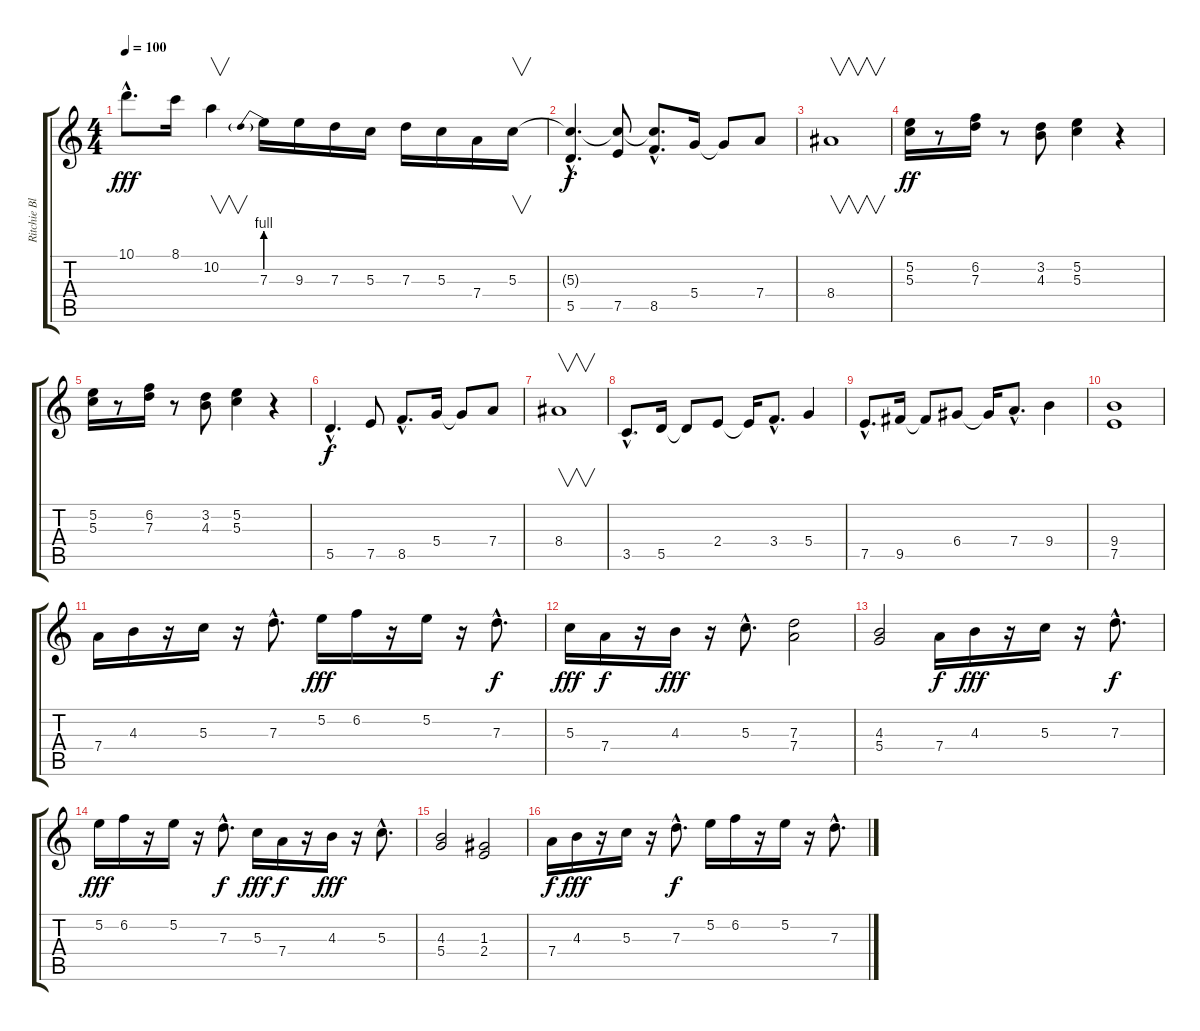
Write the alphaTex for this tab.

\track ("Ritchie Blackmore" "Ritchie Bl") {instrument distortionguitar}
\staff {score tabs}
\tuning (E4 B3 G3 D3 A2 E2) {hide}
\ts (4 4)
\tempo 100
\clef g2
\ks c
10.1{hac}.8{d dy fff} 8.1.16 10.2.4{v} 7.3{be (prebend 0 4 60 4)}.16 9.3.16 7.3.16 5.3.16 7.3.16 5.3.16 7.4.16 5.3.16{v} |
(5.3{hac t} 5.5{hac}).4{d dy f instrument distortionguitar} (5.3{t} 7.5).8 (5.3{hac t} 8.5{hac}).8{d} 5.4.16 5.4{t}.8 7.4.8 |
8.4.1{v} |
(5.2 5.3).16{dy ff} r.8 (6.2 7.3).16 r.8 (3.2 4.3).8 (5.2 5.3).4 r.4 |
(5.2 5.3).16 r.8 (6.2 7.3).16 r.8 (3.2 4.3).8 (5.2 5.3).4 r.4 |
5.5{hac}.4{d dy f} 7.5.8 8.5{hac}.8{d} 5.4.16 5.4{t}.8 7.4.8 |
8.4.1{v} |
3.5{hac}.8{d} 5.5.16 5.5{t}.8 2.4.8 2.4{t}.16 3.4{hac}.8{d} 5.4.4 |
7.5{hac}.8{d} 9.5.16 9.5{t}.8 6.4.8 6.4{t}.16 7.4{hac}.8{d} 9.4.4 |
(9.4 7.5).1 |
7.4.16{instrument distortionguitar} 4.3.16 r.16 5.3.16 r.16 7.3{hac}.8{d} 5.2.16{dy fff} 6.2.16 r.16 5.2.16 r.16 7.3{hac}.8{d dy f} |
5.3.16{dy fff} 7.4.16{dy f} r.16 4.3.16{dy fff} r.16 5.3{hac}.8{d} (7.3 7.4).2 |
(4.3 5.4).2 7.4.16{dy f} 4.3.16{dy fff} r.16 5.3.16 r.16 7.3{hac}.8{d dy f} |
5.2.16{dy fff} 6.2.16 r.16 5.2.16 r.16 7.3{hac}.8{d dy f} 5.3.16{dy fff} 7.4.16{dy f} r.16 4.3.16{dy fff} r.16 5.3{hac}.8{d} |
(4.3 5.4).2 (1.3 2.4).2 |
7.4.16{dy f} 4.3.16{dy fff} r.16 5.3.16 r.16 7.3{hac}.8{d dy f} 5.2.16 6.2.16 r.16 5.2.16 r.16 7.3{hac}.8{d}
